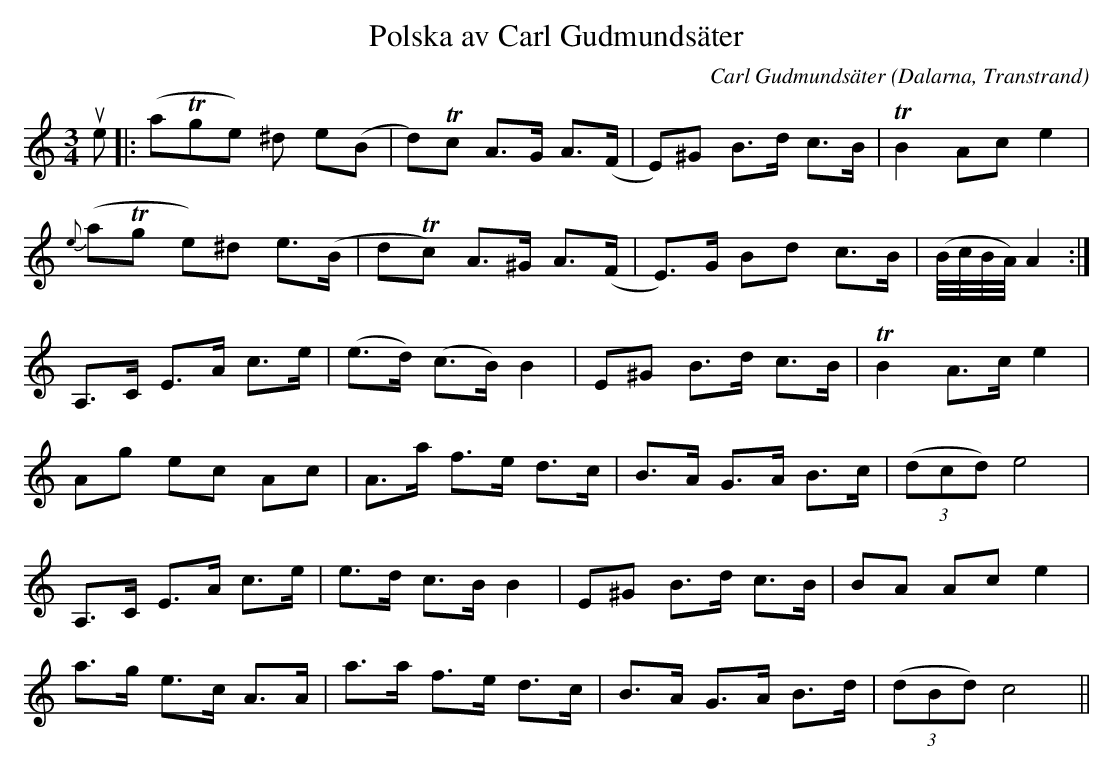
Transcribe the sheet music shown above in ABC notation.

X:1
T:Polska av Carl Gudmundsäter
C:Carl Gudmundsäter
O:Dalarna, Transtrand
M:3/4
L:1/8
K:Am
ue|:(aTge) ^d e(B|d)Tc A>G A>(F|E)^G B>d c>B | TB2 Ac e2|
{e}(aTg e)^d e>(B|dTc) A>^G A>(F|E)>G Bd c>B | (B/4c/4B/4A/4) A2 :|
A,>C E>A c>e|(e>d) (c>B) B2|E^G B>d c>B|TB2 A>c e2|
Ag ec Ac | A>a f>e d>c | B>A G>A B>c|(3 (dcd) e4|
A,>C E>A c>e|e>d c>B B2|E^G B>d c>B|BA Ac e2|
a>g e>c A>A|a>a f>e d>c|B>A G>A B>d|(3 (dBd) c4||
